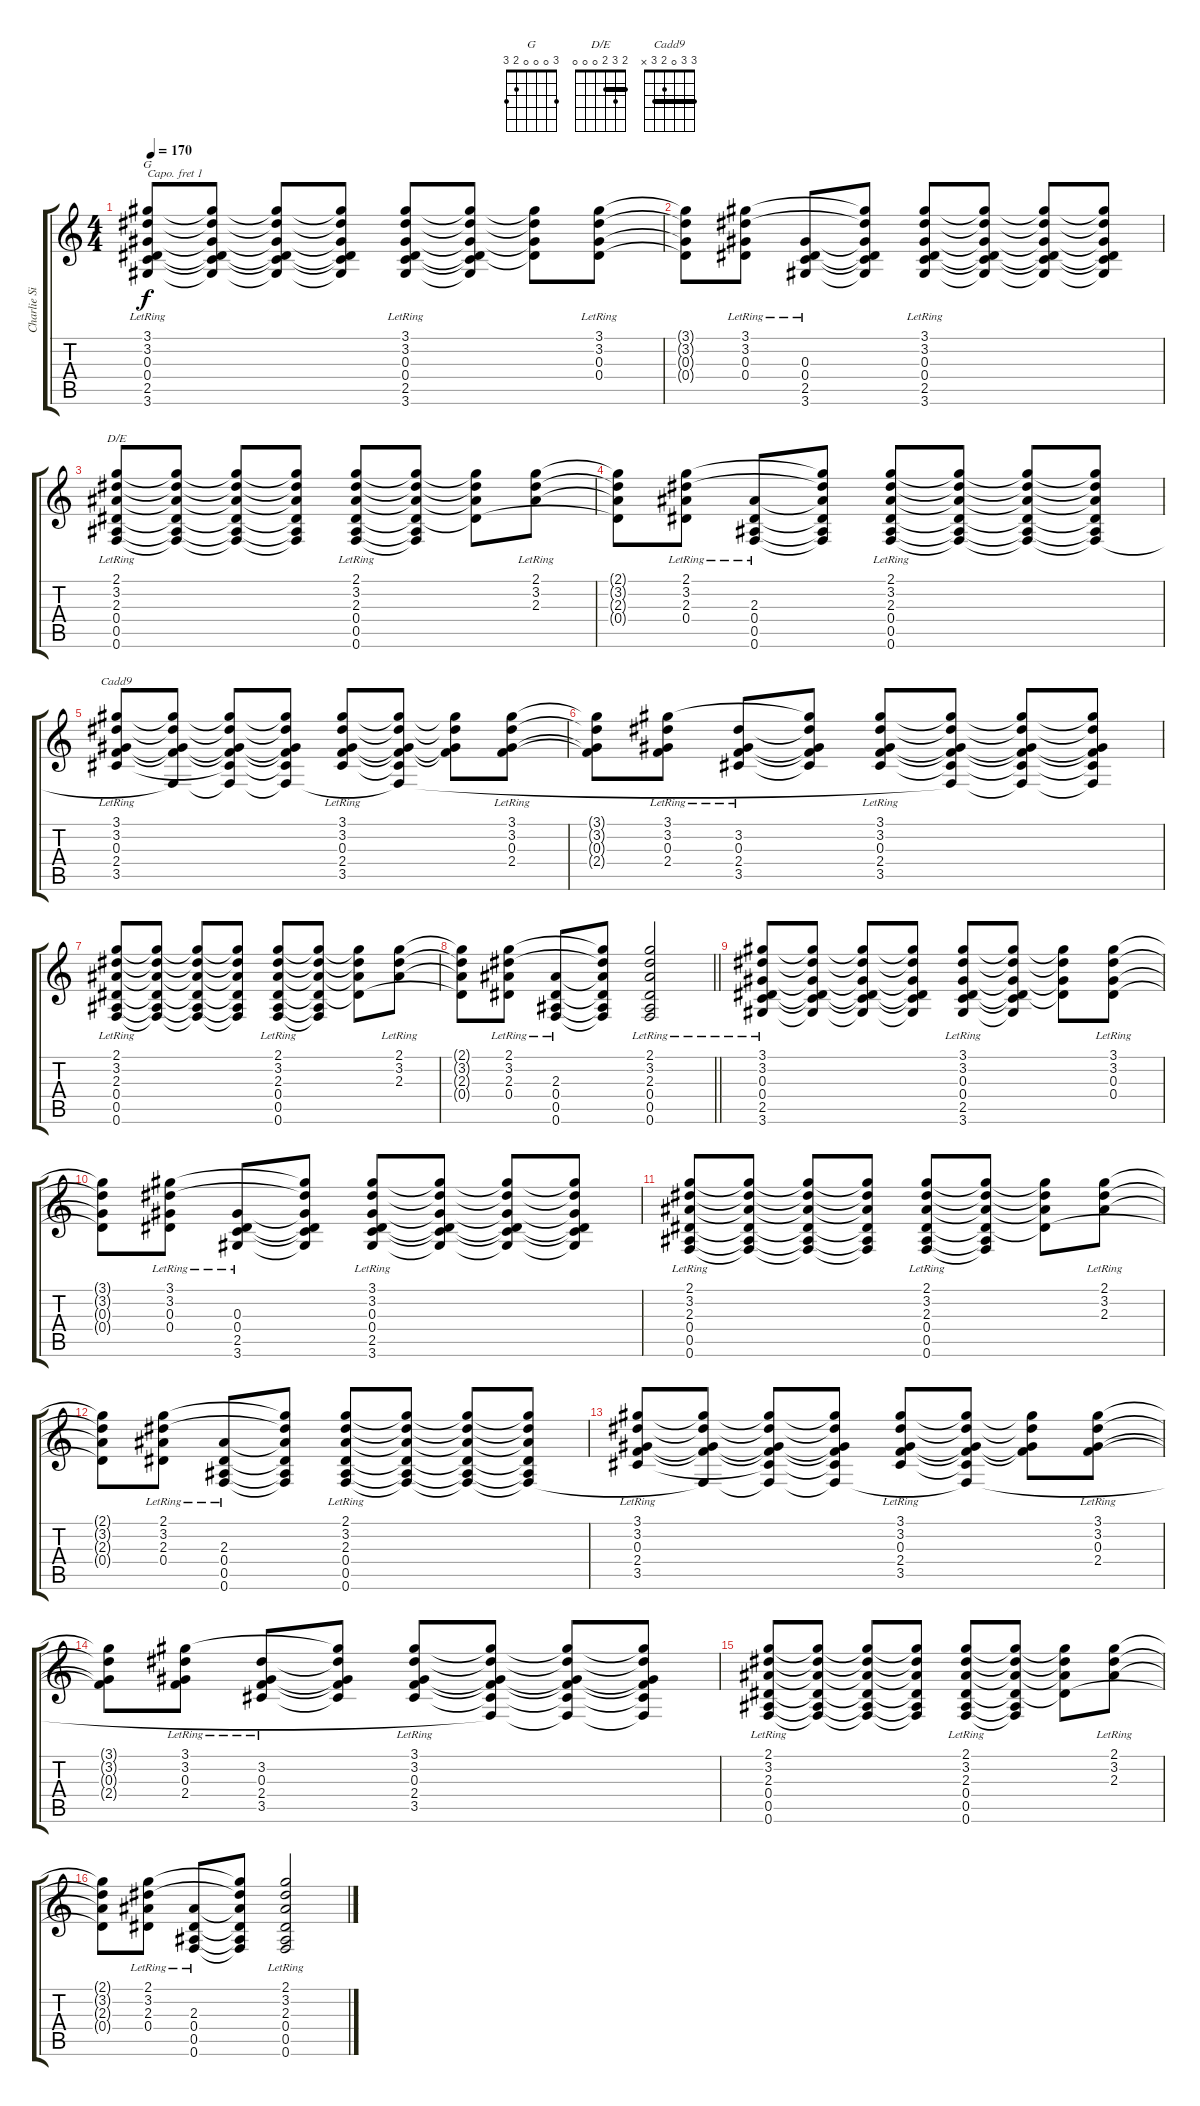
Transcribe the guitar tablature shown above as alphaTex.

\track ("Charlie Simpson (Guitar)" "Charlie Si") {instrument distortionguitar}
\staff {score tabs}
\capo 1
\tuning (E4 B3 G3 D3 A2 E2) {hide}
\chord ("G" 3 0 0 0 2 3)
\chord ("D/E" 2 3 2 0 0 0) {barre 2}
\chord ("Cadd9" 3 3 0 2 3 x) {barre 3}
\ts (4 4)
\tempo 170
\clef g2
\ks c
(3.1{lr} 3.2{lr} 0.3{lr} 0.4{lr} 2.5{lr} 3.6{lr}).8{ch "G" dy f} (3.1{t} 3.2{t} 0.3{t} 0.4{t} 2.5{t} 3.6{t}).8 (3.1{t} 3.2{t} 0.3{t} 0.4{t} 2.5{t} 3.6{t}).8 (3.1{t} 3.2{t} 0.3{t} 0.4{t} 2.5{t} 3.6{t}).8 (3.1{lr} 3.2{lr} 0.3{lr} 0.4{lr} 2.5{lr} 3.6{lr}).8 (3.1{t} 3.2{t} 0.3{t} 0.4{t} 2.5{t} 3.6{t}).8 (3.1{t} 3.2{t} 0.3{t} 0.4{t}).8 (3.1{lr} 3.2{lr} 0.3{lr} 0.4{lr}).8 |
(3.1{t} 3.2{t} 0.3{t} 0.4{t}).8 (3.1{lr} 3.2{lr} 0.3{lr} 0.4{lr}).8 (0.3{lr} 0.4{lr} 2.5{lr} 3.6{lr}).8 (3.1{t} 3.2{t} 0.3{t} 0.4{t} 2.5{t} 3.6{t}).8 (3.1{lr} 3.2{lr} 0.3{lr} 0.4{lr} 2.5{lr} 3.6{lr}).8 (3.1{t} 3.2{t} 0.3{t} 0.4{t} 2.5{t} 3.6{t}).8 (3.1{t} 3.2{t} 0.3{t} 0.4{t} 2.5{t} 3.6{t}).8 (3.1{t} 3.2{t} 0.3{t} 0.4{t} 2.5{t} 3.6{t}).8 |
(2.1{lr} 3.2{lr} 2.3{lr} 0.4{lr} 0.5{lr} 0.6{lr}).8{ch "D/E"} (2.1{t} 3.2{t} 2.3{t} 0.4{t} 0.5{t} 0.6{t}).8 (2.1{t} 3.2{t} 2.3{t} 0.4{t} 0.5{t} 0.6{t}).8 (2.1{t} 3.2{t} 2.3{t} 0.4{t} 0.5{t} 0.6{t}).8 (2.1{lr} 3.2{lr} 2.3{lr} 0.4{lr} 0.5{lr} 0.6{lr}).8 (2.1{t} 3.2{t} 2.3{t} 0.4{t} 0.5{t} 0.6{t}).8 (2.1{t} 3.2{t} 2.3{t} 0.4{t}).8 (2.1{lr} 3.2{lr} 2.3{lr}).8 |
(2.1{t} 3.2{t} 2.3{t} 0.4{t}).8 (2.1{lr} 3.2{lr} 2.3{lr} 0.4{lr}).8 (2.3{lr} 0.4{lr} 0.5{lr} 0.6{lr}).8 (2.1{t} 3.2{t} 2.3{t} 0.4{t} 0.5{t} 0.6{t}).8 (2.1{lr} 3.2{lr} 2.3{lr} 0.4{lr} 0.5{lr} 0.6{lr}).8 (2.1{t} 3.2{t} 2.3{t} 0.4{t} 0.5{t} 0.6{t}).8 (2.1{t} 3.2{t} 2.3{t} 0.4{t} 0.5{t} 0.6{t}).8 (2.1{t} 3.2{t} 2.3{t} 0.4{t} 0.5{t} 0.6{t}).8 |
(3.1{lr} 3.2{lr} 0.3{lr} 2.4{lr} 3.5{lr}).8{ch "Cadd9"} (3.1{t} 3.2{t} 0.3{t} 2.4{t} 0.6{t}).8 (3.1{t} 3.2{t} 0.3{t} 2.4{t} 3.5{t} 0.6{t}).8 (3.1{t} 3.2{t} 0.3{t} 2.4{t} 3.5{t} 0.6{t}).8 (3.1{lr} 3.2{lr} 0.3{lr} 2.4{lr} 3.5{lr}).8 (3.1{t} 3.2{t} 0.3{t} 2.4{t} 3.5{t} 0.6{t}).8 (3.1{t} 3.2{t} 0.3{t} 2.4{t}).8 (3.1{lr} 3.2{lr} 0.3{lr} 2.4{lr}).8 |
(3.1{t} 3.2{t} 0.3{t} 2.4{t}).8 (3.1{lr} 3.2{lr} 0.3{lr} 2.4{lr}).8 (3.2{lr} 0.3{lr} 2.4{lr} 3.5{lr}).8 (3.1{t} 3.2{t} 0.3{t} 2.4{t} 3.5{t}).8 (3.1{lr} 3.2{lr} 0.3{lr} 2.4{lr} 3.5{lr}).8 (3.1{t} 3.2{t} 0.3{t} 2.4{t} 3.5{t} 0.6{t}).8 (3.1{t} 3.2{t} 0.3{t} 2.4{t} 3.5{t} 0.6{t}).8 (3.1{t} 3.2{t} 0.3{t} 2.4{t} 3.5{t} 0.6{t}).8 |
(2.1{lr} 3.2{lr} 2.3{lr} 0.4{lr} 0.5{lr} 0.6{lr}).8 (2.1{t} 3.2{t} 2.3{t} 0.4{t} 0.5{t} 0.6{t}).8 (2.1{t} 3.2{t} 2.3{t} 0.4{t} 0.5{t} 0.6{t}).8 (2.1{t} 3.2{t} 2.3{t} 0.4{t} 0.5{t} 0.6{t}).8 (2.1{lr} 3.2{lr} 2.3{lr} 0.4{lr} 0.5{lr} 0.6{lr}).8 (2.1{t} 3.2{t} 2.3{t} 0.4{t} 0.5{t} 0.6{t}).8 (2.1{t} 3.2{t} 2.3{t} 0.4{t}).8 (2.1{lr} 3.2{lr} 2.3{lr}).8 |
\barLineRight lightlight
(2.1{t} 3.2{t} 2.3{t} 0.4{t}).8 (2.1{lr} 3.2{lr} 2.3{lr} 0.4{lr}).8 (2.3{lr} 0.4{lr} 0.5{lr} 0.6{lr}).8 (2.1{t} 3.2{t} 2.3{t} 0.4{t} 0.5{t} 0.6{t}).8 (2.1{lr} 3.2{lr} 2.3{lr} 0.4{lr} 0.5{lr} 0.6{lr}).2 |
(3.1{lr} 3.2{lr} 0.3{lr} 0.4{lr} 2.5{lr} 3.6{lr}).8 (3.1{t} 3.2{t} 0.3{t} 0.4{t} 2.5{t} 3.6{t}).8 (3.1{t} 3.2{t} 0.3{t} 0.4{t} 2.5{t} 3.6{t}).8 (3.1{t} 3.2{t} 0.3{t} 0.4{t} 2.5{t} 3.6{t}).8 (3.1{lr} 3.2{lr} 0.3{lr} 0.4{lr} 2.5{lr} 3.6{lr}).8 (3.1{t} 3.2{t} 0.3{t} 0.4{t} 2.5{t} 3.6{t}).8 (3.1{t} 3.2{t} 0.3{t} 0.4{t}).8 (3.1{lr} 3.2{lr} 0.3{lr} 0.4{lr}).8 |
(3.1{t} 3.2{t} 0.3{t} 0.4{t}).8 (3.1{lr} 3.2{lr} 0.3{lr} 0.4{lr}).8 (0.3{lr} 0.4{lr} 2.5{lr} 3.6{lr}).8 (3.1{t} 3.2{t} 0.3{t} 0.4{t} 2.5{t} 3.6{t}).8 (3.1{lr} 3.2{lr} 0.3{lr} 0.4{lr} 2.5{lr} 3.6{lr}).8 (3.1{t} 3.2{t} 0.3{t} 0.4{t} 2.5{t} 3.6{t}).8 (3.1{t} 3.2{t} 0.3{t} 0.4{t} 2.5{t} 3.6{t}).8 (3.1{t} 3.2{t} 0.3{t} 0.4{t} 2.5{t} 3.6{t}).8 |
(2.1{lr} 3.2{lr} 2.3{lr} 0.4{lr} 0.5{lr} 0.6{lr}).8 (2.1{t} 3.2{t} 2.3{t} 0.4{t} 0.5{t} 0.6{t}).8 (2.1{t} 3.2{t} 2.3{t} 0.4{t} 0.5{t} 0.6{t}).8 (2.1{t} 3.2{t} 2.3{t} 0.4{t} 0.5{t} 0.6{t}).8 (2.1{lr} 3.2{lr} 2.3{lr} 0.4{lr} 0.5{lr} 0.6{lr}).8 (2.1{t} 3.2{t} 2.3{t} 0.4{t} 0.5{t} 0.6{t}).8 (2.1{t} 3.2{t} 2.3{t} 0.4{t}).8 (2.1{lr} 3.2{lr} 2.3{lr}).8 |
(2.1{t} 3.2{t} 2.3{t} 0.4{t}).8 (2.1{lr} 3.2{lr} 2.3{lr} 0.4{lr}).8 (2.3{lr} 0.4{lr} 0.5{lr} 0.6{lr}).8 (2.1{t} 3.2{t} 2.3{t} 0.4{t} 0.5{t} 0.6{t}).8 (2.1{lr} 3.2{lr} 2.3{lr} 0.4{lr} 0.5{lr} 0.6{lr}).8 (2.1{t} 3.2{t} 2.3{t} 0.4{t} 0.5{t} 0.6{t}).8 (2.1{t} 3.2{t} 2.3{t} 0.4{t} 0.5{t} 0.6{t}).8 (2.1{t} 3.2{t} 2.3{t} 0.4{t} 0.5{t} 0.6{t}).8 |
(3.1{lr} 3.2{lr} 0.3{lr} 2.4{lr} 3.5{lr}).8 (3.1{t} 3.2{t} 0.3{t} 2.4{t} 0.6{t}).8 (3.1{t} 3.2{t} 0.3{t} 2.4{t} 3.5{t} 0.6{t}).8 (3.1{t} 3.2{t} 0.3{t} 2.4{t} 3.5{t} 0.6{t}).8 (3.1{lr} 3.2{lr} 0.3{lr} 2.4{lr} 3.5{lr}).8 (3.1{t} 3.2{t} 0.3{t} 2.4{t} 3.5{t} 0.6{t}).8 (3.1{t} 3.2{t} 0.3{t} 2.4{t}).8 (3.1{lr} 3.2{lr} 0.3{lr} 2.4{lr}).8 |
(3.1{t} 3.2{t} 0.3{t} 2.4{t}).8 (3.1{lr} 3.2{lr} 0.3{lr} 2.4{lr}).8 (3.2{lr} 0.3{lr} 2.4{lr} 3.5{lr}).8 (3.1{t} 3.2{t} 0.3{t} 2.4{t} 3.5{t}).8 (3.1{lr} 3.2{lr} 0.3{lr} 2.4{lr} 3.5{lr}).8 (3.1{t} 3.2{t} 0.3{t} 2.4{t} 3.5{t} 0.6{t}).8 (3.1{t} 3.2{t} 0.3{t} 2.4{t} 3.5{t} 0.6{t}).8 (3.1{t} 3.2{t} 0.3{t} 2.4{t} 3.5{t} 0.6{t}).8 |
(2.1{lr} 3.2{lr} 2.3{lr} 0.4{lr} 0.5{lr} 0.6{lr}).8 (2.1{t} 3.2{t} 2.3{t} 0.4{t} 0.5{t} 0.6{t}).8 (2.1{t} 3.2{t} 2.3{t} 0.4{t} 0.5{t} 0.6{t}).8 (2.1{t} 3.2{t} 2.3{t} 0.4{t} 0.5{t} 0.6{t}).8 (2.1{lr} 3.2{lr} 2.3{lr} 0.4{lr} 0.5{lr} 0.6{lr}).8 (2.1{t} 3.2{t} 2.3{t} 0.4{t} 0.5{t} 0.6{t}).8 (2.1{t} 3.2{t} 2.3{t} 0.4{t}).8 (2.1{lr} 3.2{lr} 2.3{lr}).8 |
(2.1{t} 3.2{t} 2.3{t} 0.4{t}).8 (2.1{lr} 3.2{lr} 2.3{lr} 0.4{lr}).8 (2.3{lr} 0.4{lr} 0.5{lr} 0.6{lr}).8 (2.1{t} 3.2{t} 2.3{t} 0.4{t} 0.5{t} 0.6{t}).8 (2.1{lr} 3.2{lr} 2.3{lr} 0.4{lr} 0.5{lr} 0.6{lr}).2
